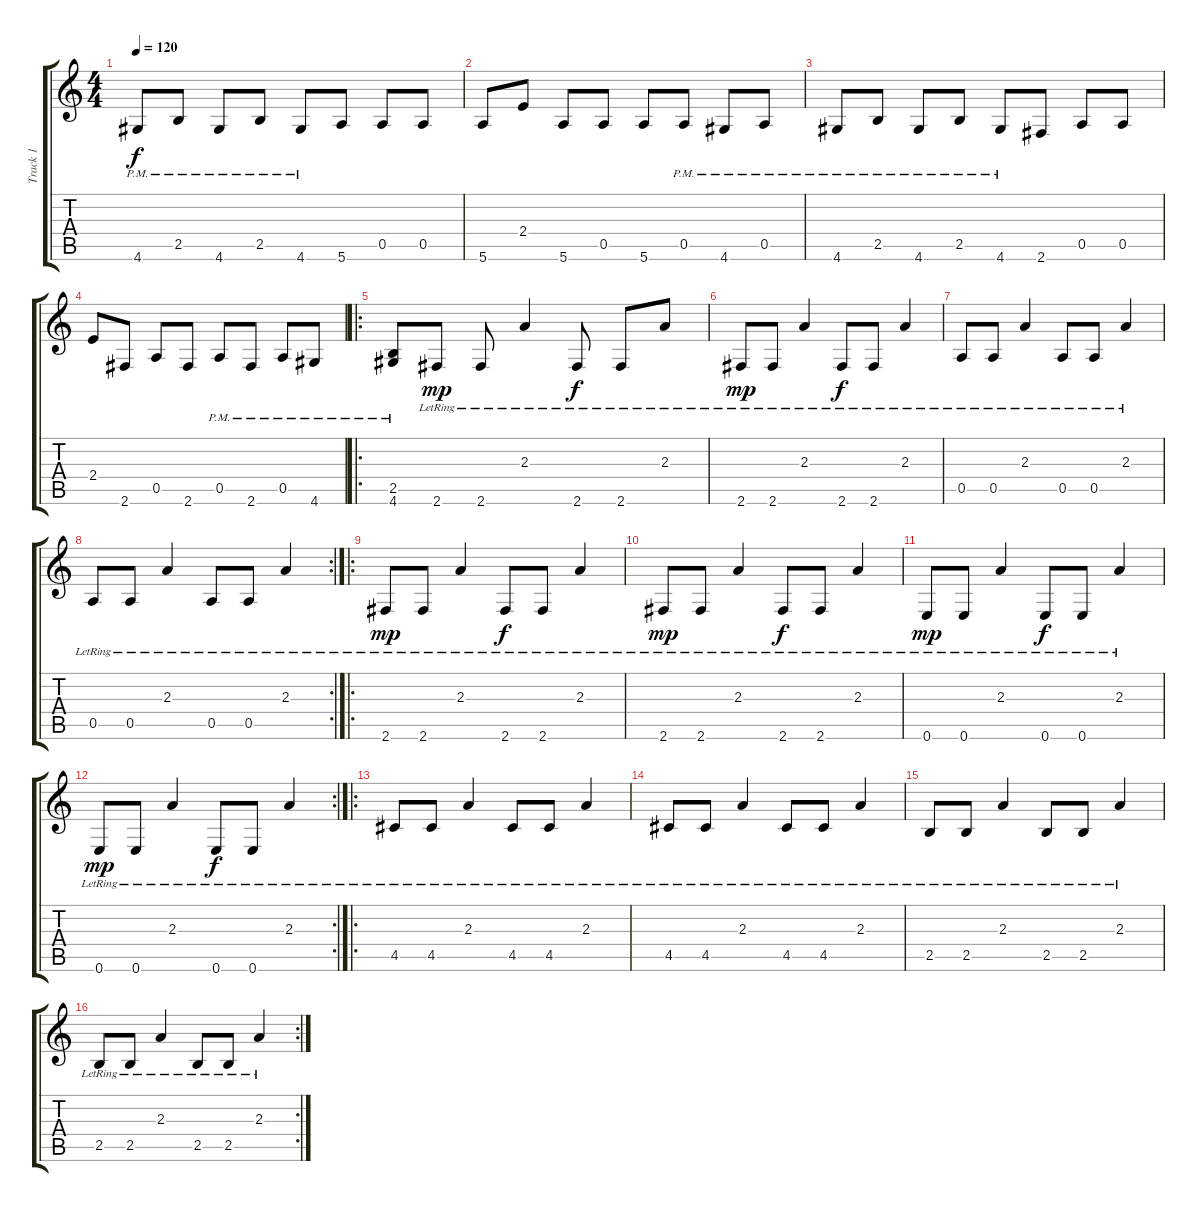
\track ("Track 1" "Track 1") {instrument electricguitarjazz}
\staff {score tabs}
\tuning (E4 B3 G3 D3 A2 E2) {hide}
\ts (4 4)
\tempo 120
\clef g2
\ks c
4.6{pm}.8{dy f} 2.5{pm}.8 4.6{pm}.8 2.5{pm}.8 4.6{pm}.8 5.6.8 0.5.8 0.5.8 |
5.6.8 2.4.8 5.6.8 0.5.8 5.6.8 0.5{pm}.8 4.6{pm}.8 0.5{pm}.8 |
4.6{pm}.8 2.5{pm}.8 4.6{pm}.8 2.5{pm}.8 4.6{pm}.8 2.6.8 0.5.8 0.5.8 |
2.4.8 2.6.8 0.5.8 2.6.8 0.5{pm}.8 2.6{pm}.8 0.5{pm}.8 4.6{pm}.8 |
\ro
(2.5{pm} 4.6{pm}).8 2.6{lr}.8{dy mp} 2.6{lr}.8 2.3{lr}.4 2.6{lr}.8{dy f} 2.6{lr}.8 2.3{lr}.8 |
2.6{lr}.8{dy mp} 2.6{lr}.8 2.3{lr}.4 2.6{lr}.8{dy f} 2.6{lr}.8 2.3{lr}.4 |
0.5{lr}.8 0.5{lr}.8 2.3{lr}.4 0.5{lr}.8 0.5{lr}.8 2.3{lr}.4 |
\rc 2
0.5{lr}.8 0.5{lr}.8 2.3{lr}.4 0.5{lr}.8 0.5{lr}.8 2.3{lr}.4 |
\ro
2.6{lr}.8{dy mp} 2.6{lr}.8 2.3{lr}.4 2.6{lr}.8{dy f} 2.6{lr}.8 2.3{lr}.4 |
2.6{lr}.8{dy mp} 2.6{lr}.8 2.3{lr}.4 2.6{lr}.8{dy f} 2.6{lr}.8 2.3{lr}.4 |
0.6{lr}.8{dy mp} 0.6{lr}.8 2.3{lr}.4 0.6{lr}.8{dy f} 0.6{lr}.8 2.3{lr}.4 |
\rc 2
0.6{lr}.8{dy mp} 0.6{lr}.8 2.3{lr}.4 0.6{lr}.8{dy f} 0.6{lr}.8 2.3{lr}.4 |
\ro
4.5{lr}.8 4.5{lr}.8 2.3{lr}.4 4.5{lr}.8 4.5{lr}.8 2.3{lr}.4 |
4.5{lr}.8 4.5{lr}.8 2.3{lr}.4 4.5{lr}.8 4.5{lr}.8 2.3{lr}.4 |
2.5{lr}.8 2.5{lr}.8 2.3{lr}.4 2.5{lr}.8 2.5{lr}.8 2.3{lr}.4 |
\rc 2
2.5{lr}.8 2.5{lr}.8 2.3{lr}.4 2.5{lr}.8 2.5{lr}.8 2.3{lr}.4
